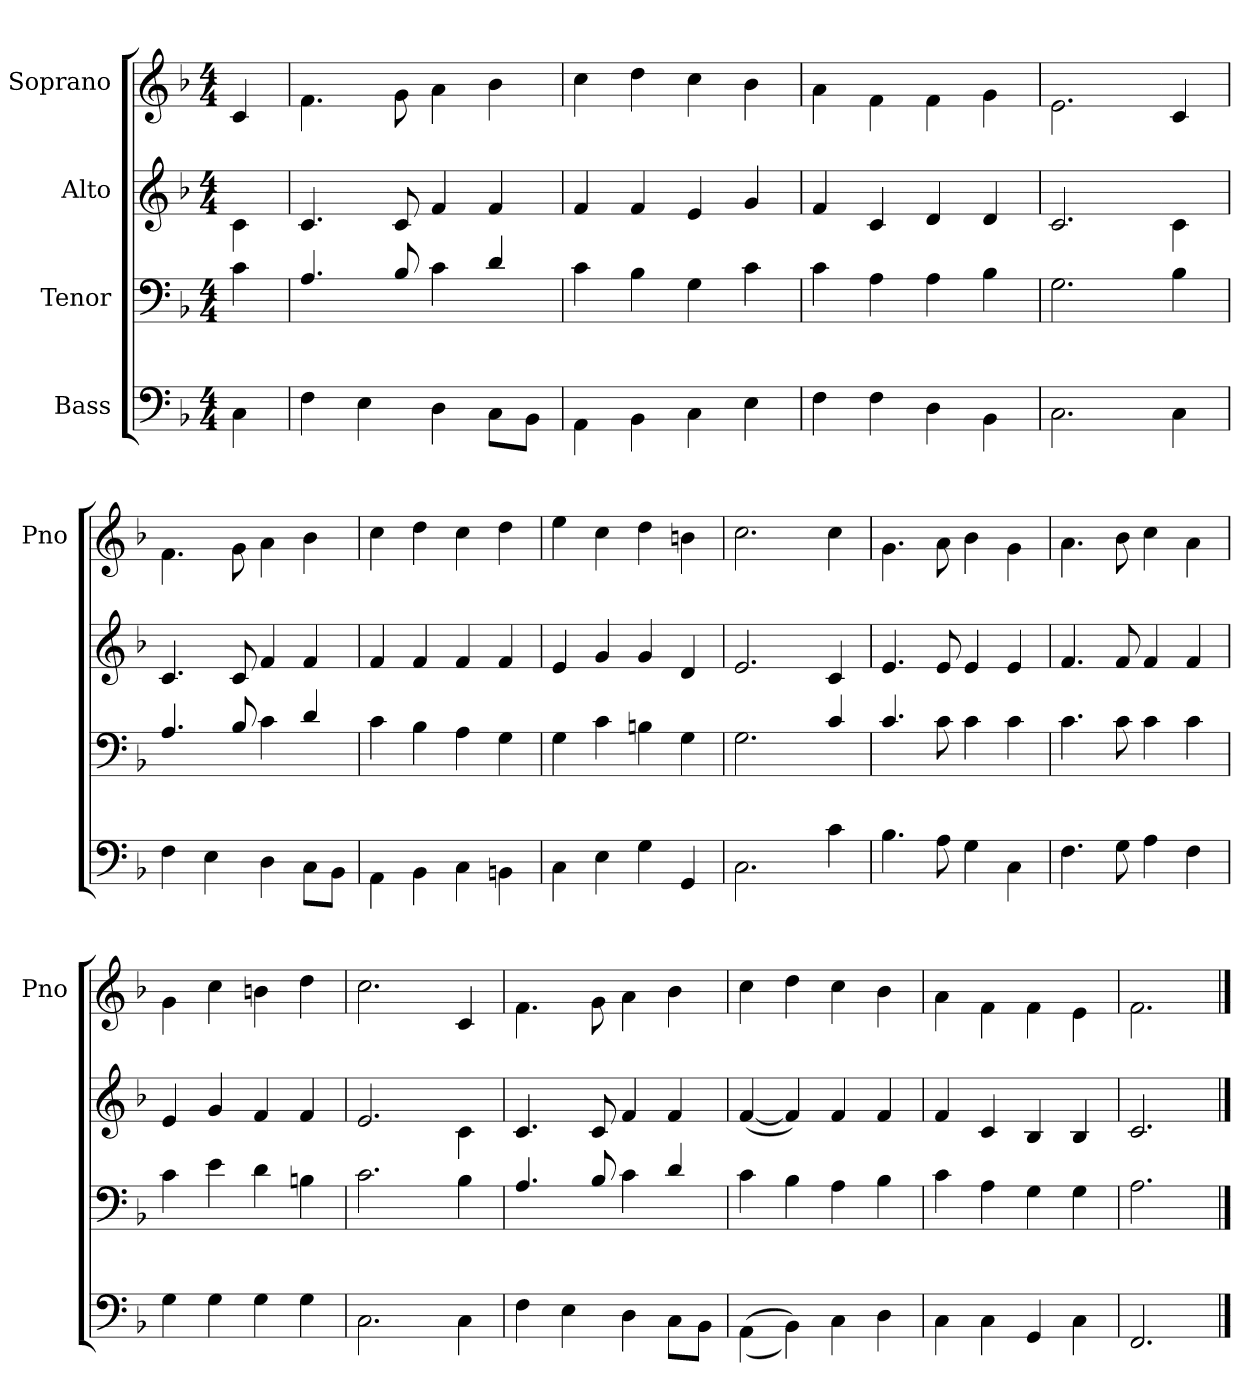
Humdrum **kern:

**kern	**kern	**kern	**kern
*part4	*part3	*part2	*part1
*staff4	*staff3	*staff2	*staff1
*I"Bass	*I"Tenor	*I"Alto	*I"Soprano
*	*	*	*I'Pno
*clefF4	*clefF4	*clefG2	*clefG2
*k[b-]	*k[b-]	*k[b-]	*k[b-]
*F:	*F:	*F:	*F:
*M4/4	*M4/4	*M4/4	*M4/4
=	=	=	=
4C\	4c\	4c\	4c/
=	=	=	=
4F\	4.A/	4.c/	4.f\
4E\	.	.	.
.	8B-/	8c/	8g\
4D\	4c\	4f/	4a\
8C\L	4d/	4f/	4b-\
8BB-\J	.	.	.
=	=	=	=
4AA\	4c\	4f/	4cc\
4BB-\	4B-\	4f/	4dd\
4C\	4G\	4e/	4cc\
4E\	4c\	4g/	4b-\
=	=	=	=
4F\	4c\	4f/	4a\
4F\	4A\	4c/	4f\
4D\	4A\	4d/	4f\
4BB-\	4B-\	4d/	4g\
=	=	=	=
2.C\	2.G\	2.c/	2.e\
=-	=-	=-	=-
4C\	4B-\	4c\	4c/
=	=	=	=
4F\	4.A/	4.c/	4.f\
4E\	.	.	.
.	8B-/	8c/	8g\
4D\	4c\	4f/	4a\
8C\L	4d/	4f/	4b-\
8BB-\J	.	.	.
=	=	=	=
4AA\	4c\	4f/	4cc\
4BB-\	4B-\	4f/	4dd\
4C\	4A\	4f/	4cc\
4BBn\	4G\	4f/	4dd\
=	=	=	=
4C\	4G\	4e/	4ee\
4E\	4c\	4g/	4cc\
4G\	4Bn\	4g/	4dd\
4GG/	4G\	4d/	4bn\
=	=	=	=
2.C\	2.G\	2.e/	2.cc\
=-	=-	=-	=-
4c\	4c/	4c/	4cc\
=	=	=	=
4.B-\	4.c/	4.e/	4.g\
8A\	8c\	8e/	8a\
4G\	4c\	4e/	4b-\
4C\	4c\	4e/	4g\
=	=	=	=
4.F\	4.c\	4.f/	4.a\
8G\	8c\	8f/	8b-\
4A\	4c\	4f/	4cc\
4F\	4c\	4f/	4a\
=	=	=	=
4G\	4c\	4e/	4g\
4G\	4e\	4g/	4cc\
4G\	4d\	4f/	4bn\
4G\	4Bn\	4f/	4dd\
=	=	=	=
2.C\	2.c\	2.e/	2.cc\
=-	=-	=-	=-
4C\	4B-\	4c\	4c/
=	=	=	=
4F\	4.A/	4.c/	4.f\
4E\	.	.	.
.	8B-/	8c/	8g\
4D\	4c\	4f/	4a\
8C\L	4d/	4f/	4b-\
8BB-\J	.	.	.
=	=	=	=
(<(>4AA\	4c\	(>[4f/	4cc\
4BB-\))	4B-\	4f/])	4dd\
4C\	4A\	4f/	4cc\
4D\	4B-\	4f/	4b-\
=	=	=	=
4C\	4c\	4f/	4a\
4C\	4A\	4c/	4f\
4GG/	4G\	4B-/	4f\
4C\	4G\	4B-/	4e\
=	=	=	=
2.FF/	2.A\	2.c/	2.f\
==	==	==	==
*-	*-	*-	*-
